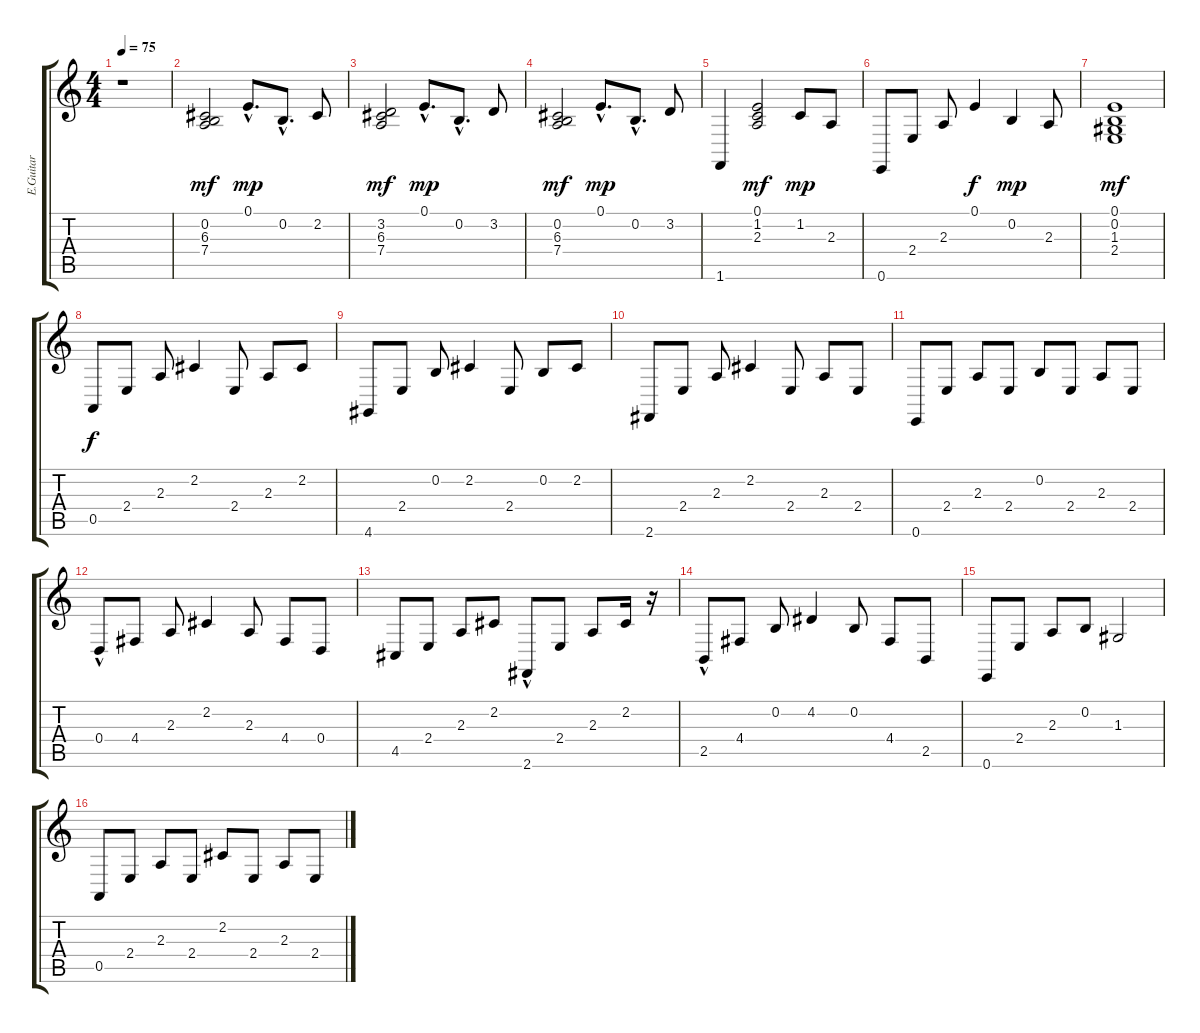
\track ("E.Guitar" "E.Guitar") {instrument brightacousticpiano}
\staff {score tabs}
\tuning (E4 B3 G3 D3 A2 E2) {hide}
\ts (4 4)
\tempo 75
\clef g2
\ks c
r.1{dy mf instrument brightacousticpiano} |
(0.2 6.3 7.4).2 0.1{hac}.8{d dy mp} 0.2{hac}.8{d} 2.2.8 |
(3.2 6.3 7.4).2{dy mf} 0.1{hac}.8{d dy mp} 0.2{hac}.8{d} 3.2.8 |
(0.2 6.3 7.4).2{dy mf} 0.1{hac}.8{d dy mp} 0.2{hac}.8{d} 3.2.8 |
1.6.4 (0.1 1.2 2.3).2{dy mf} 1.2.8{dy mp} 2.3.8 |
0.6.8 2.4.8 2.3.8 0.1.4{dy f} 0.2.4{dy mp} 2.3.8 |
(0.1 0.2 1.3 2.4).1{dy mf} |
0.5.8{dy f} 2.4.8 2.3.8 2.2.4 2.4.8 2.3.8 2.2.8 |
4.6.8 2.4.8 0.2.8 2.2.4 2.4.8 0.2.8 2.2.8 |
2.6.8 2.4.8 2.3.8 2.2.4 2.4.8 2.3.8 2.4.8 |
0.6.8 2.4.8 2.3.8 2.4.8 0.2.8 2.4.8 2.3.8 2.4.8 |
0.4{hac}.8 4.4.8 2.3.8 2.2.4 2.3.8 4.4.8 0.4.8 |
4.5.8 2.4.8 2.3.8 2.2.8 2.6{hac}.8 2.4.8 2.3.8 2.2.16 r.16 |
2.5{hac}.8 4.4.8 0.2.8 4.2.4 0.2.8 4.4.8 2.5.8 |
0.6.8 2.4.8 2.3.8 0.2.8 1.3.2 |
0.5.8 2.4.8 2.3.8 2.4.8 2.2.8 2.4.8 2.3.8 2.4.8
